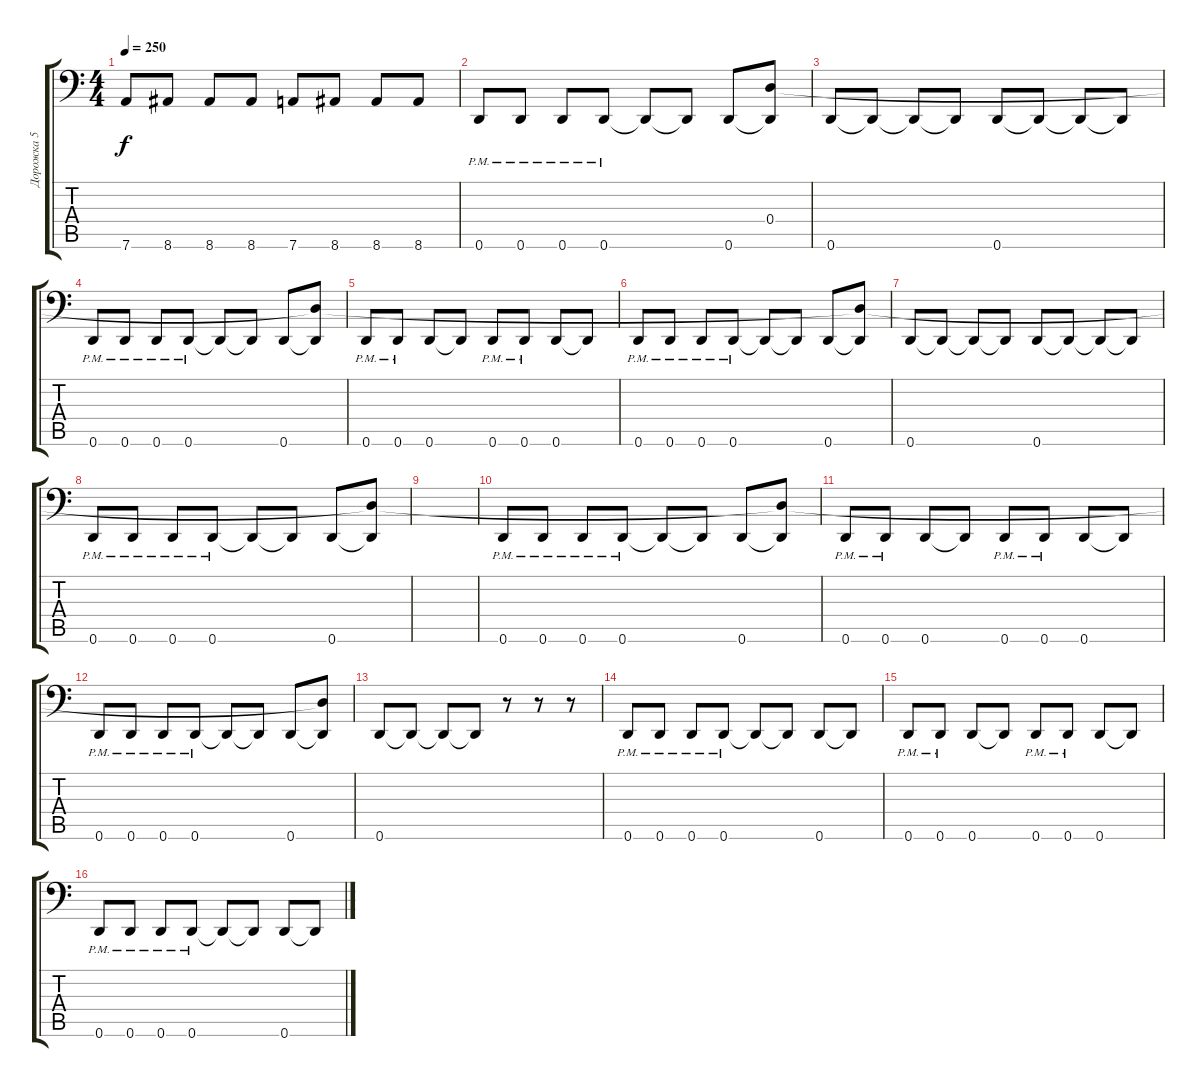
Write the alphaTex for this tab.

\track ("Дорожка 5" "Дорожка 5") {instrument electricbasspick}
\staff {score tabs}
\tuning (E4 B3 G3 D2 A1 D1) {hide}
\ts (4 4)
\tempo 250
\clef f4
\ks c
7.6.8{dy f} 8.6.8 8.6.8 8.6.8 7.6.8 8.6.8 8.6.8 8.6.8 |
0.6{pm}.8 0.6{pm}.8 0.6{pm}.8 0.6{pm}.8 0.6{t}.8 0.6{t}.8 0.6.8 (0.4 0.6{t}).8 |
0.6.8 0.6{t}.8 0.6{t}.8 0.6{t}.8 0.6.8 0.6{t}.8 0.6{t}.8 0.6{t}.8 |
0.6{pm}.8 0.6{pm}.8 0.6{pm}.8 0.6{pm}.8 0.6{t}.8 0.6{t}.8 0.6.8 (0.4{t} 0.6{t}).8 |
0.6{pm}.8 0.6{pm}.8 0.6.8 0.6{t}.8 0.6{pm}.8 0.6{pm}.8 0.6.8 0.6{t}.8 |
0.6{pm}.8 0.6{pm}.8 0.6{pm}.8 0.6{pm}.8 0.6{t}.8 0.6{t}.8 0.6.8 (0.4{t} 0.6{t}).8 |
0.6.8 0.6{t}.8 0.6{t}.8 0.6{t}.8 0.6.8 0.6{t}.8 0.6{t}.8 0.6{t}.8 |
0.6{pm}.8 0.6{pm}.8 0.6{pm}.8 0.6{pm}.8 0.6{t}.8 0.6{t}.8 0.6.8 (0.4{t} 0.6{t}).8 |
|
0.6{pm}.8 0.6{pm}.8 0.6{pm}.8 0.6{pm}.8 0.6{t}.8 0.6{t}.8 0.6.8 (0.4{t} 0.6{t}).8 |
0.6{pm}.8 0.6{pm}.8 0.6.8 0.6{t}.8 0.6{pm}.8 0.6{pm}.8 0.6.8 0.6{t}.8 |
0.6{pm}.8 0.6{pm}.8 0.6{pm}.8 0.6{pm}.8 0.6{t}.8 0.6{t}.8 0.6.8 (0.4{t} 0.6{t}).8 |
0.6.8 0.6{t}.8 0.6{t}.8 0.6{t}.8 r.8 r.8 r.8 |
0.6{pm}.8 0.6{pm}.8 0.6{pm}.8 0.6{pm}.8 0.6{t}.8 0.6{t}.8 0.6.8 0.6{t}.8 |
0.6{pm}.8 0.6{pm}.8 0.6.8 0.6{t}.8 0.6{pm}.8 0.6{pm}.8 0.6.8 0.6{t}.8 |
0.6{pm}.8 0.6{pm}.8 0.6{pm}.8 0.6{pm}.8 0.6{t}.8 0.6{t}.8 0.6.8 0.6{t}.8
